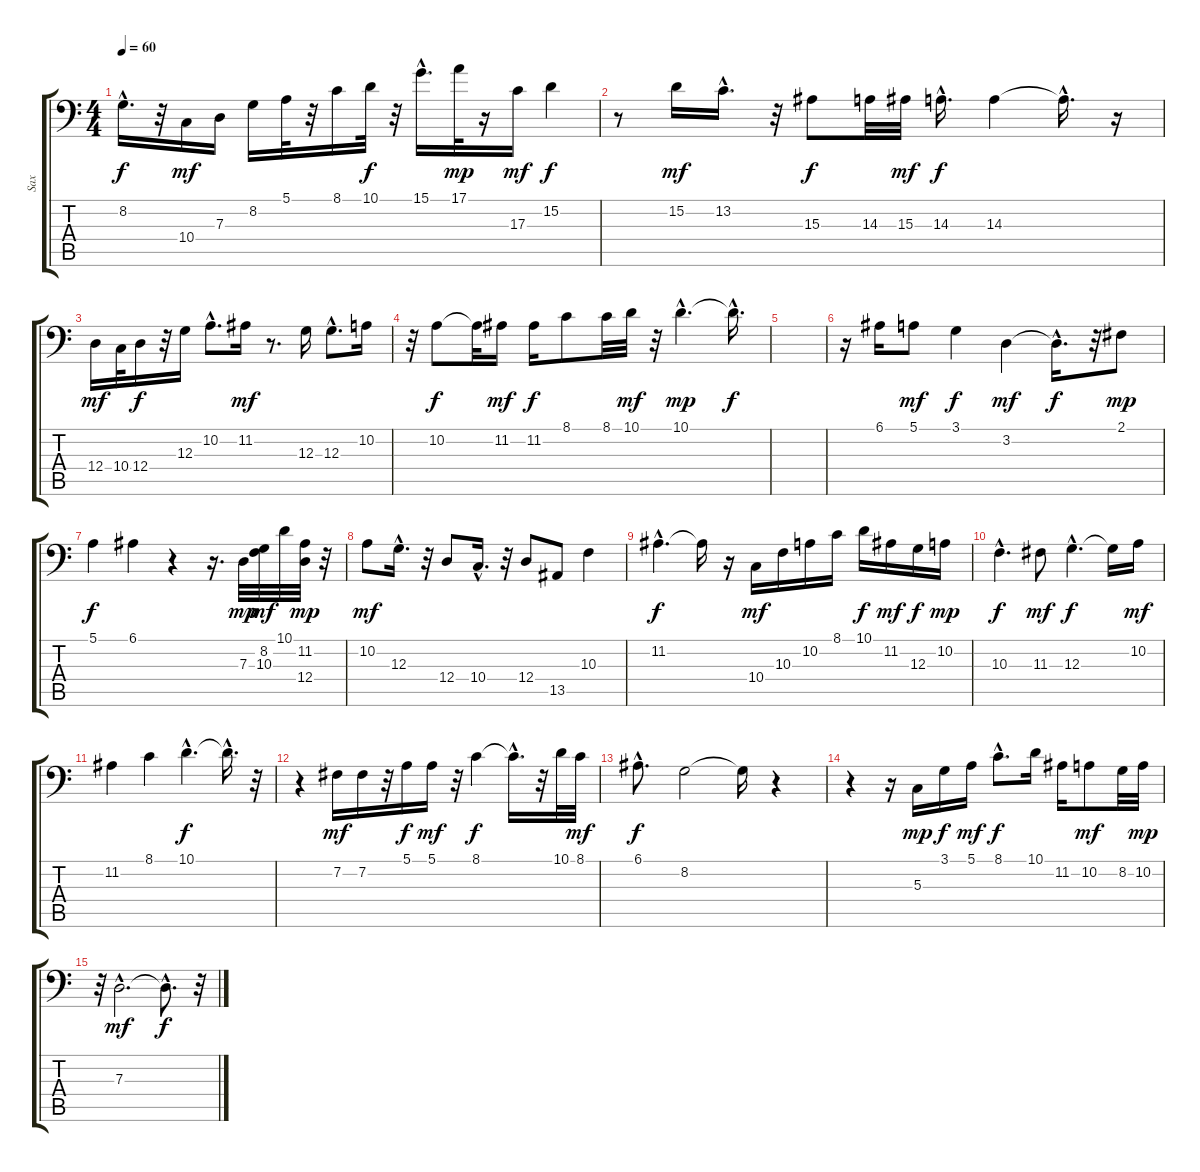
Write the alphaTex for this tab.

\track ("Sax" "Sax") {instrument baritonesax}
\staff {score tabs}
\tuning (E3 B2 G2 D2 A1 E1) {hide}
\ts (4 4)
\tempo 60
\clef f4
\ks c
8.2{hac t}.16{d dy f} r.32 10.4.16{dy mf} 7.3.16 8.2.16 5.1.32 r.32 8.1.16 10.1.32{dy f} r.32 15.1{hac}.16{d} 17.1.32{dy mp} r.16 17.3.16{dy mf} 15.2.4{dy f} |
r.8 15.2.16{dy mf} 13.2{hac}.16{d} r.32 15.3.8{dy f} 14.3.32 15.3.32{dy mf} 14.3{hac}.16{d dy f} 14.3.4 14.3{hac t}.16{d} r.16 |
12.4.16{dy mf} 10.4.32 12.4.16{dy f} r.32 12.3.16 10.2{hac}.8{d} 11.2.16{dy mf} r.8{d} 12.3.16 12.3{hac}.8{d} 10.2.16 |
r.32 10.2.8{dy f} 10.2{t}.32 11.2.16{dy mf} 11.2.16{dy f} 8.1.8 8.1.32 10.1.32{dy mf} r.32 10.1{hac}.4{d dy mp} 10.1{hac t}.16{d dy f} |
|
r.16 6.1.16 5.1.8{dy mf} 3.1.4{dy f} 3.2.4{dy mf} 3.2{hac t}.16{d dy f} r.32 2.1.8{dy mp} |
5.1.4{dy f} 6.1.4 r.4 r.16{d} 7.3.32{dy mp} (8.2 10.3).32{dy mf} 10.1.32 (11.2 12.4).32{dy mp} r.32 |
10.2.8{dy mf} 12.3{hac}.16{d} r.32 12.4.8 10.4{hac}.16{d} r.32 12.4.8 13.5.8 10.3.4 |
11.2{hac}.4{d dy f} 11.2{t}.16 r.16 10.4.16{dy mf} 10.3.16 10.2.16 8.1.16 10.1.16{dy f} 11.2.16{dy mf} 12.3.16{dy f} 10.2.16{dy mp} |
10.3{hac}.4{d dy f} 11.3.8{dy mf} 12.3{hac}.4{d dy f} 12.3{t}.16 10.2.16{dy mf} |
11.2.4 8.1.4 10.1{hac}.4{d dy f} 10.1{hac t}.16{d} r.32 |
r.4 7.2.16{dy mf} 7.2.16 r.32 5.1.16{dy f} 5.1.16{dy mf} r.32 8.1.4{dy f} 8.1{hac t}.16{d} r.32 10.1.32 8.1.32{dy mf} |
6.1{hac}.8{d dy f} 8.2.2 8.2{t}.16 r.4 |
r.4 r.16 5.3.16{dy mp} 3.1.16{dy f} 5.1.16{dy mf} 8.1{hac}.8{d dy f} 10.1.16 11.2.16 10.2.8{dy mf} 8.2.32 10.2.32{dy mp} |
r.32 7.3{hac}.2{d dy mf} 7.3{hac t}.8{d dy f} r.32
